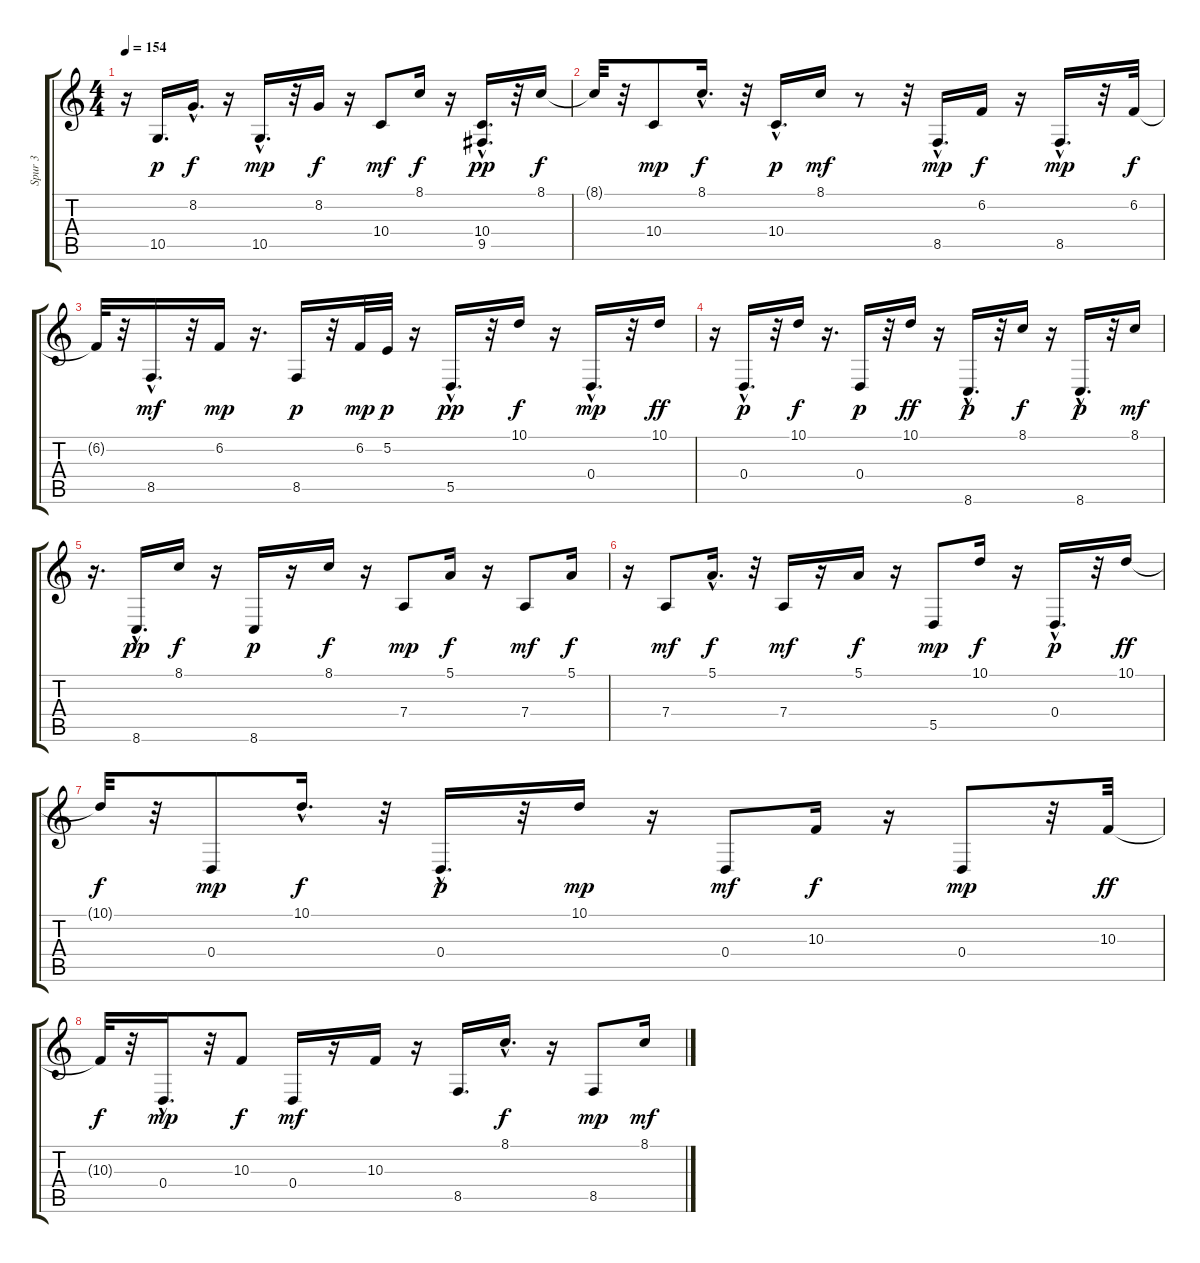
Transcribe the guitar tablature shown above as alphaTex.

\track ("Spur 3" "Spur 3") {instrument synthbrass1}
\staff {score tabs}
\tuning (E4 B3 G3 D3 A2 E2) {hide}
\ts (4 4)
\tempo 154
\clef g2
\ks c
r.16{dy f} 10.5.16{d dy p} 8.2{hac}.16{d dy f} r.16 10.5{hac}.16{d dy mp} r.32 8.2.16{dy f} r.16 10.4.8{dy mf} 8.1.16{dy f} r.16 (10.4{hac} 9.5).16{d dy pp} r.32 8.1.16{dy f} |
8.1{t}.32 r.32 10.4.8{dy mp} 8.1{hac}.16{d dy f} r.32 10.4{hac}.16{d dy p} 8.1.16{dy mf} r.8 r.32 8.5{hac}.16{d dy mp} 6.2.16{dy f} r.16 8.5{hac}.16{d dy mp} r.32 6.2.32{dy f} |
6.2{t}.32 r.32 8.5{hac}.16{d dy mf} r.32 6.2.16{dy mp} r.16{d} 8.5.16{dy p} r.32 6.2.32{dy mp} 5.2.32{dy p} r.16 5.5{hac}.16{d dy pp} r.32 10.1.16{dy f} r.16 0.4{hac}.16{d dy mp} r.32 10.1.16{dy ff} |
r.16 0.4{hac}.16{d dy p} r.32 10.1.16{dy f} r.16{d} 0.4.16{dy p} r.32 10.1.16{dy ff} r.16 8.6{hac}.16{d dy p} r.32 8.1.16{dy f} r.16 8.6{hac}.16{d dy p} r.32 8.1.16{dy mf} |
r.16{d} 8.6{hac}.16{d dy pp} 8.1.16{dy f} r.16 8.6.16{dy p} r.16 8.1.16{dy f} r.16 7.4.8{dy mp} 5.1.16{dy f} r.16 7.4.8{dy mf} 5.1.16{dy f} |
r.16 7.4.8{dy mf} 5.1{hac}.16{d dy f} r.32 7.4.16{dy mf} r.16 5.1.16{dy f} r.16 5.5.8{dy mp} 10.1.16{dy f} r.16 0.4{hac}.16{d dy p} r.32 10.1.16{dy ff} |
10.1{t}.32{dy f} r.32 0.4.8{dy mp} 10.1{hac}.16{d dy f} r.32 0.4{hac}.16{d dy p} r.32 10.1.16{dy mp} r.16 0.4.8{dy mf} 10.3.16{dy f} r.16 0.4.8{dy mp} r.32 10.3.32{dy ff} |
10.3{t}.32{dy f} r.32 0.4{hac}.16{d dy mp} r.32 10.3.8{dy f} 0.4.16{dy mf} r.16 10.3.16 r.16 8.5.16{d} 8.1{hac}.16{d dy f} r.16 8.5.8{dy mp} 8.1.16{dy mf}
